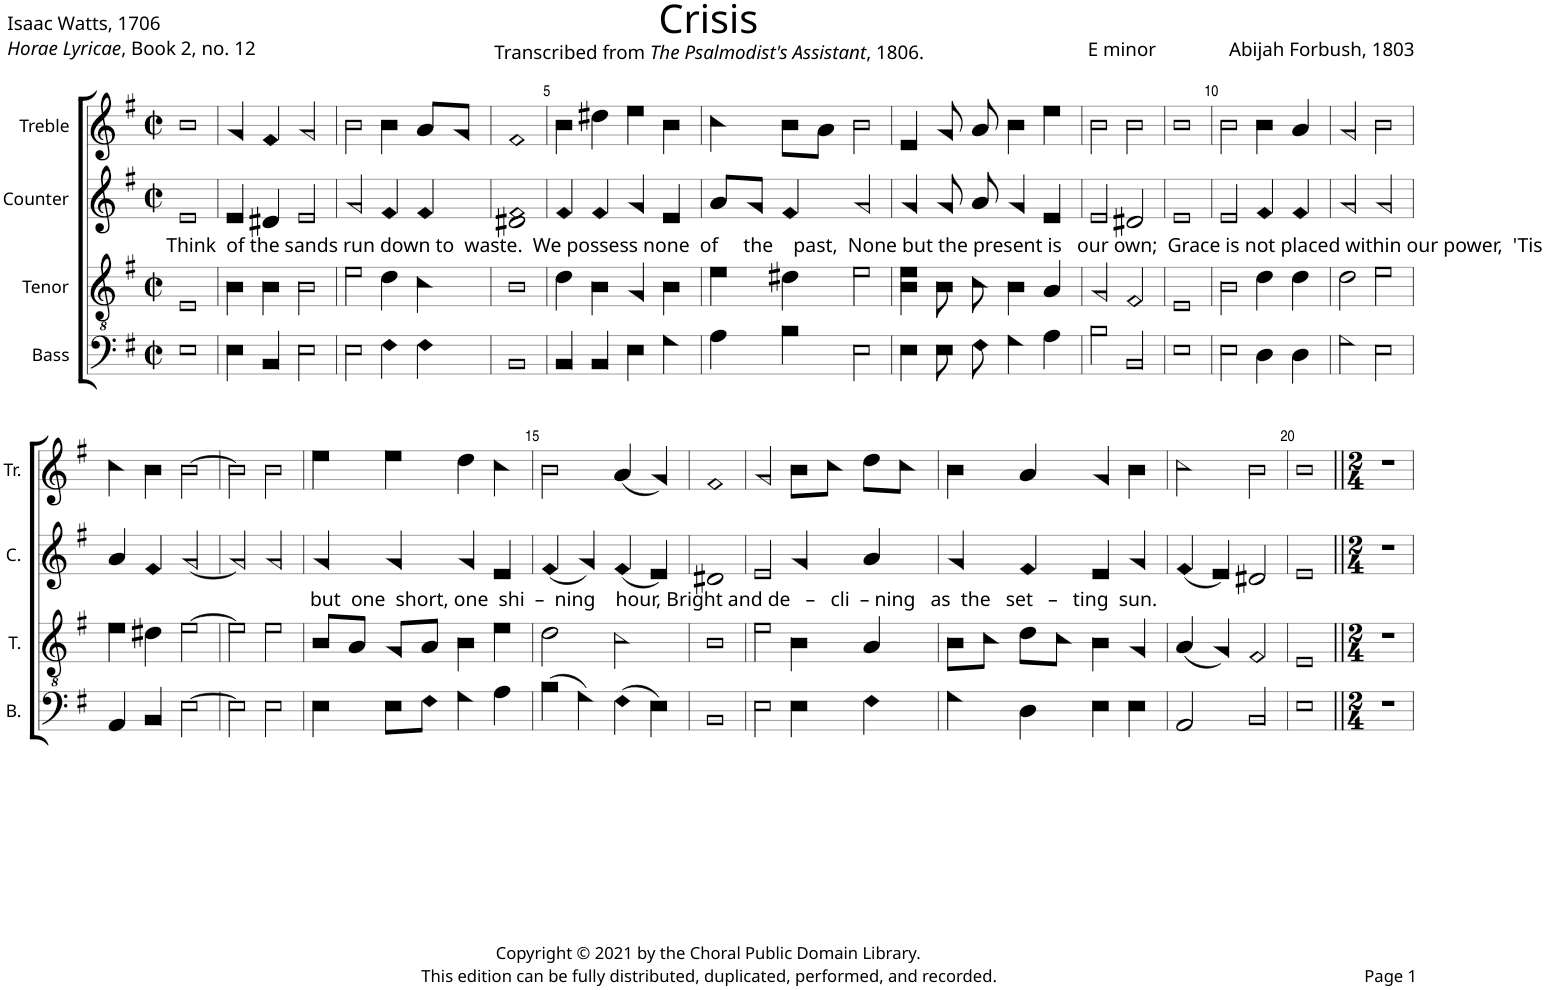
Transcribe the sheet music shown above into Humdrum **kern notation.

**kern	**kern	**kern	**kern
*part4	*part3	*part2	*part1
*staff4	*staff3	*staff2	*staff1
*I"Bass	*I"Tenor	*I"Counter	*I"Treble
*I'B.	*I'T.	*I'C.	*I'Tr.
*clefF4	*clefGv2	*clefG2	*clefG2
*k[f#]	*k[f#]	*k[f#]	*k[f#]
*M2/2	*M2/2	*M2/2	*M2/2
*met(c|)	*met(c|)	*met(c|)	*met(c|)
=1	=1	=1	=1
!	!	!LO:TX:b:t=Think  of the sands run down to  waste.  We possess none  of     the    past,  None but the present is   our own;  Grace is not placed within our power,  'Tis	!
1E!	1E!	1e!	1b!
=2	=2	=2	=2
4E!\	4B!\	4e!/	4g!/
4BB!/	4B!\	4d#X!/	4f#!/
2E!\	2B!\	2e!/	2g!/
=3	=3	=3	=3
2E!\	2e!\	2g!/	2b!\
4F#!\	4d!\	4f#!/	4b!\
4F#!\	4c!\	4f#!/	8a!/L
.	.	.	8g!/J
=4	=4	=4	=4
1BB!	1B!	1d#X! 1f#!	1f#!
=5	=5	=5	=5
4BB!/	4d!\	4f#!/	4b!\
4BB!/	4B!\	4f#!/	4dd#X!\
4E!\	4G!/	4g!/	4ee!\
4G!\	4B!\	4e!/	4b!\
=6	=6	=6	=6
4A!\	4e!\	8a!/L	4cc!\
.	.	8g!/J	.
4B!\	4d#X!\	4f#!/	8b!\L
.	.	.	8a!\J
2E!\	2e!\	2g!/	2b!\
=7	=7	=7	=7
4E!\	4B!\ 4e!\	4g!/	4e!/
8E!\	8B!\	8g!/	8g!/
8F#!\	8c!\	8a!/	8a!/
4G!\	4B!\	4g!/	4b!\
4A!\	4A!/	4e!/	4ee!\
=8	=8	=8	=8
2B!\	2G!/	2e!/	2b!\
2BB!/	2F#!/	2d#X!/	2b!\
=9	=9	=9	=9
1E!	1E!	1e!	1b!
=10	=10	=10	=10
2E!\	2B!\	2e!/	2b!\
4D!\	4d!\	4f#!/	4b!\
4D!\	4d!\	4f#!/	4a!/
=11	=11	=11	=11
2G!\	2d!\	2g!/	2g!/
2E!\	2e!\	2g!/	2b!\
!!LO:LB:g=z
=12	=12	=12	=12
4AA!/	4e!\	4a!/	4cc!\
4BB!/	4d#X!\	4f#!/	4b!\
[2E!\	[2e!\	[2g!/	[2b!\
=13	=13	=13	=13
2E!\]	2e!\]	2g!/]	2b!\]
2E!\	2e!\	2g!/	2b!\
=14	=14	=14	=14
!	!	!LO:TX:b:t=but  one  short, one  shi  –  ning    hour, Bright and de   –   cli  – ning   as  the   set   –   ting  sun.	!
4E!\	8B!/L	4g!/	4ee!\
.	8A!/J	.	.
8E!\L	8G!/L	4g!/	4ee!\
8F#!\J	8A!/J	.	.
4G!\	4B!\	4g!/	4dd!\
4A!\	4e!\	4e!/	4cc!\
=15	=15	=15	=15
(4B!\	2d!\	(4f#!/	2b!\
4G!\)	.	4g!/)	.
(4F#!\	2c!\	(4f#!/	(4a!/
4E!\)	.	4e!/)	4g!/)
=16	=16	=16	=16
1BB!	1B!	1d#X!	1f#!
=17	=17	=17	=17
2E!\	2e!\	2e!/	2g!/
4E!\	4B!\	4g!/	8b!\L
.	.	.	8cc!\J
4F#!\	4A!/	4a!/	8dd!\L
.	.	.	8cc!\J
=18	=18	=18	=18
4G!\	8B!\L	4g!/	4b!\
.	8c!\J	.	.
4D!\	8d!\L	4f#!/	4a!/
.	8c!\J	.	.
4E!\	4B!\	4e!/	4g!/
4E!\	4G!/	4g!/	4b!\
=19	=19	=19	=19
2AA!/	(4A!/	(4f#!/	2cc!\
.	4G!/)	4e!/)	.
2BB!/	2F#!/	2d#X!/	2b!\
=20	=20	=20	=20
1E!	1E!	1e!	1b!
=21||	=21||	=21||	=21||
*M2/4	*M2/4	*M2/4	*M2/4
2r	2r	2r	2r
=	=	=	=
*-	*-	*-	*-
